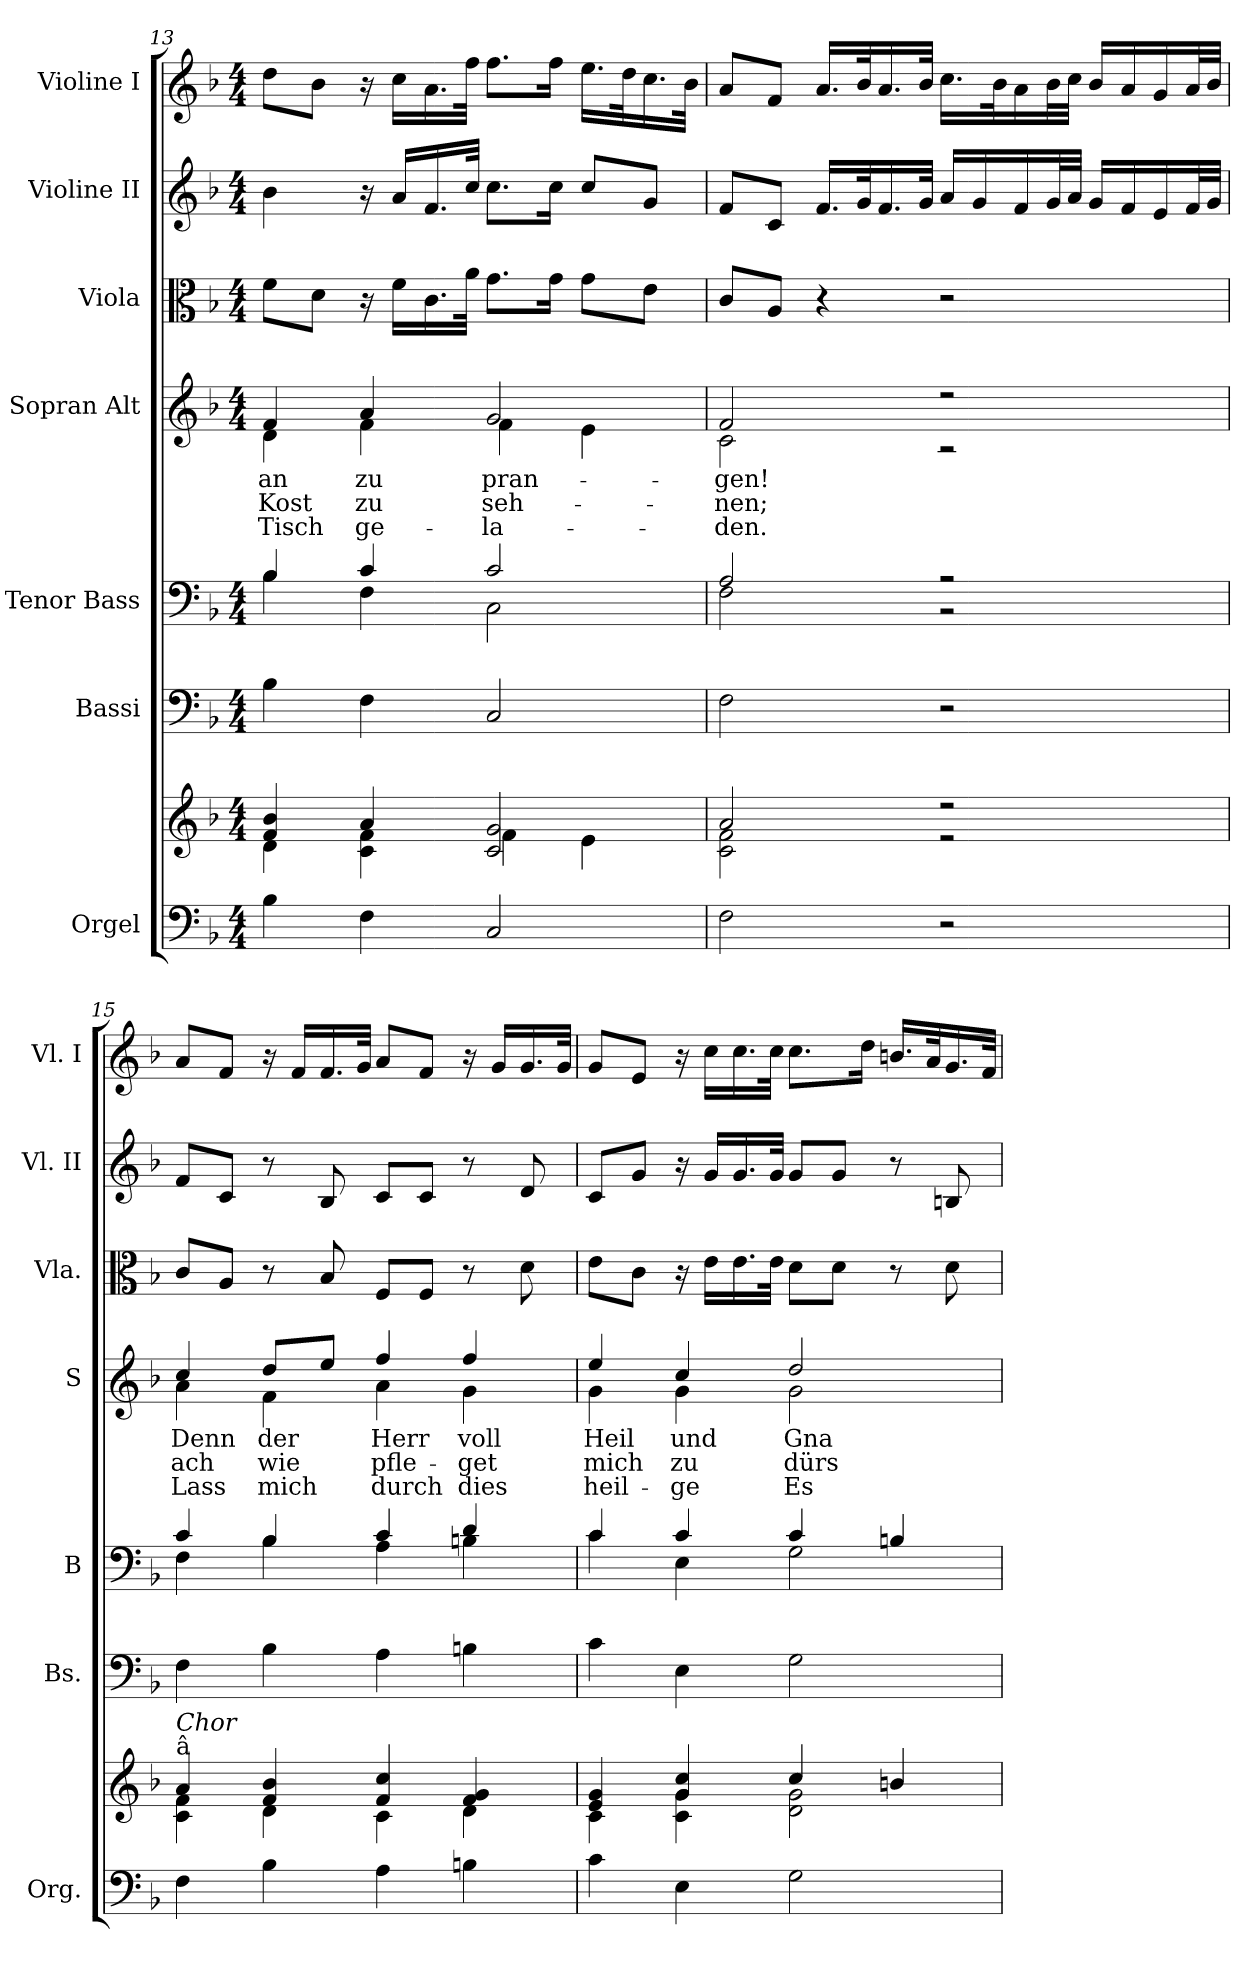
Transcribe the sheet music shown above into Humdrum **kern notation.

**kern	**kern	**kern	**kern	**kern	**text	**text	**text	**kern	**kern	**kern
*part7	*part7	*part6	*part5	*part4	*part4	*part4	*part4	*part3	*part2	*part1
*staff8	*staff7	*staff6	*staff5	*staff4	*staff4	*staff4	*staff4	*staff3	*staff2	*staff1
*I"Orgel	*	*I"Bassi	*I"Tenor Bass	*I"Sopran Alt	*	*	*	*I"Viola	*I"Violine II	*I"Violine I
*I'Org.	*	*I'Bs.	*I'B	*I'S	*	*	*	*I'Vla.	*I'Vl. II	*I'Vl. I
*clefF4	*clefG2	*clefF4	*clefF4	*clefG2	*	*	*	*clefC3	*clefG2	*clefG2
*k[b-]	*k[b-]	*k[b-]	*k[b-]	*k[b-]	*	*	*	*k[b-]	*k[b-]	*k[b-]
*F:	*F:	*F:	*F:	*F:	*	*	*	*F:	*F:	*F:
*M4/4	*M4/4	*M4/4	*M4/4	*M4/4	*	*	*	*M4/4	*M4/4	*M4/4
=13	=13	=13	=13	=13	=13	=13	=13	=13	=13	=13
*	*^	*	*^	*	*	*	*	*	*	*
!	!	!	!	!	!	!	!LO:LY:b	!LO:LY:b	!LO:LY:b	!	!	!
*	*	*	*	*	*	*^	*	*	*	*	*	*
4B-\	4f/ 4b-/	4d\	4B-\	4B-/	4B-\	4f/	4d\	an	Kost	Tisch	8f\L	4b-\	8dd\L
.	.	.	.	.	.	.	.	.	.	.	8d\J	.	8b-\J
!	!	!	!	!	!	!	!	!LO:LY:b	!LO:LY:b	!LO:LY:b	!	!	!
4F\	4a/	4c\ 4f\	4F\	4c/	4F\	4a/	4f\	zu	zu	ge-	16r	16r	16r
.	.	.	.	.	.	.	.	.	.	.	16f\LL	16a/LL	16cc\LL
.	.	.	.	.	.	.	.	.	.	.	16.c\	16.f/	16.a\
.	.	.	.	.	.	.	.	.	.	.	32a\JJk	32cc/JJk	32ff\JJk
!	!	!	!	!	!	!	!	!LO:LY:b	!LO:LY:b	!LO:LY:b	!	!	!
2C/	2c/ 2g/	4f\	2C/	2c/	2C\	2g/	4f\	pran-	seh-	-la-	8.g\L	8.cc\L	8.ff\L
.	.	.	.	.	.	.	.	.	.	.	16g\Jk	16cc\Jk	16ff\Jk
.	.	4e\	.	.	.	.	4e\	.	.	.	8g\L	8cc/L	16.ee\LL
.	.	.	.	.	.	.	.	.	.	.	.	.	32dd\k
.	.	.	.	.	.	.	.	.	.	.	8e\J	8g/J	16.cc\
.	.	.	.	.	.	.	.	.	.	.	.	.	32b-\JJk
=14	=14	=14	=14	=14	=14	=14	=14	=14	=14	=14	=14	=14	=14
!	!	!	!	!	!	!	!	!LO:LY:b	!LO:LY:b	!LO:LY:b	!	!	!
2F\	2a/	2c\ 2f\	2F\	2A/	2F\	2f/	2c\	-gen!	-nen;	-den.	8c/L	8f/L	8a/L
.	.	.	.	.	.	.	.	.	.	.	8A/J	8c/J	8f/J
.	.	.	.	.	.	.	.	.	.	.	4r	16.f/LL	16.a/LL
.	.	.	.	.	.	.	.	.	.	.	.	32g/k	32b-/k
.	.	.	.	.	.	.	.	.	.	.	.	16.f/	16.a/
.	.	.	.	.	.	.	.	.	.	.	.	32g/JJk	32b-/JJk
2r	2r	2r	2r	2r	2r	2r	2r	.	.	.	2r	16a/LL	16.cc\LL
.	.	.	.	.	.	.	.	.	.	.	.	16g/	.
.	.	.	.	.	.	.	.	.	.	.	.	.	32b-\k
.	.	.	.	.	.	.	.	.	.	.	.	16f/	16a\
.	.	.	.	.	.	.	.	.	.	.	.	32g/L	32b-\L
.	.	.	.	.	.	.	.	.	.	.	.	32a/JJJ	32cc\JJJ
.	.	.	.	.	.	.	.	.	.	.	.	16g/LL	16b-/LL
.	.	.	.	.	.	.	.	.	.	.	.	16f/	16a/
.	.	.	.	.	.	.	.	.	.	.	.	16e/	16g/
.	.	.	.	.	.	.	.	.	.	.	.	32f/L	32a/L
.	.	.	.	.	.	.	.	.	.	.	.	32g/JJJ	32b-/JJJ
!!LO:PB:g=z
=15	=15	=15	=15	=15	=15	=15	=15	=15	=15	=15	=15	=15	=15
!	!LO:TX:a:t=â	!	!	!	!	!	!	!	!	!	!	!	!
!	!LO:TX:a:i:t=Chor	!	!	!	!	!	!	!	!	!	!	!	!
!	!	!	!	!	!	!	!	!LO:LY:b	!LO:LY:b	!LO:LY:b	!	!	!
4F\	4a/	4c\ 4f\	4F\	4c/	4F\	4cc/	4a\	Denn	ach	Lass	8c/L	8f/L	8a/L
.	.	.	.	.	.	.	.	.	.	.	8A/J	8c/J	8f/J
!	!	!	!	!	!	!	!	!LO:LY:b	!LO:LY:b	!LO:LY:b	!	!	!
4B-\	4f/ 4b-/	4d\	4B-\	4B-/	4B-\	8dd/L	4f\	der	wie	mich	8r	8r	16r
.	.	.	.	.	.	.	.	.	.	.	.	.	16f/LL
.	.	.	.	.	.	8ee/J	.	.	.	.	8B-/	8B-/	16.f/
.	.	.	.	.	.	.	.	.	.	.	.	.	32g/JJk
!	!	!	!	!	!	!	!	!LO:LY:b	!LO:LY:b	!LO:LY:b	!	!	!
4A\	4f/ 4cc/	4c\	4A\	4c/	4A\	4ff/	4a\	Herr	pfle-	durch	8F/L	8c/L	8a/L
.	.	.	.	.	.	.	.	.	.	.	8F/J	8c/J	8f/J
!	!	!	!	!	!	!	!	!LO:LY:b	!LO:LY:b	!LO:LY:b	!	!	!
4Bn\	4f/ 4g/	4d\	4B\	4d/	4Bn\	4ff/	4g\	voll	-get	dies	8r	8r	16r
.	.	.	.	.	.	.	.	.	.	.	.	.	16g/LL
.	.	.	.	.	.	.	.	.	.	.	8d\	8d/	16.g/
.	.	.	.	.	.	.	.	.	.	.	.	.	32g/JJk
=16	=16	=16	=16	=16	=16	=16	=16	=16	=16	=16	=16	=16	=16
!	!	!	!	!	!	!	!	!LO:LY:b	!LO:LY:b	!LO:LY:b	!	!	!
4c\	4e/ 4g/	4c\	4c\	4c/	4c\	4ee/	4g\	Heil	mich	heil-	8e\L	8c/L	8g/L
.	.	.	.	.	.	.	.	.	.	.	8c\J	8g/J	8e/J
!	!	!	!	!	!	!	!	!LO:LY:b	!LO:LY:b	!LO:LY:b	!	!	!
4E\	4g/ 4cc/	4c\ 4g\	4E\	4c/	4E\	4cc/	4g\	und	zu	-ge	16r	16r	16r
.	.	.	.	.	.	.	.	.	.	.	16e\LL	16g/LL	16cc\LL
.	.	.	.	.	.	.	.	.	.	.	16.e\	16.g/	16.cc\
.	.	.	.	.	.	.	.	.	.	.	32e\JJk	32g/JJk	32cc\JJk
!	!	!	!	!	!	!	!	!LO:LY:b	!LO:LY:b	!LO:LY:b	!	!	!
2G\	4cc/	2d\ 2g\	2G\	4c/	2G\	2dd/	2g\	Gna-	dürs-	Es-	8d\L	8g/L	8.cc\L
.	.	.	.	.	.	.	.	.	.	.	8d\J	8g/J	.
.	.	.	.	.	.	.	.	.	.	.	.	.	16dd\Jk
.	4bn/	.	.	4Bn/	.	.	.	.	.	.	8r	8r	16.bn/LL
.	.	.	.	.	.	.	.	.	.	.	.	.	32a/k
.	.	.	.	.	.	.	.	.	.	.	8d\	8Bn/	16.g/
.	.	.	.	.	.	.	.	.	.	.	.	.	32f/JJk
*	*	*	*	*v	*v	*	*	*	*	*	*	*	*
*	*v	*v	*	*	*v	*v	*	*	*	*	*	*
=	=	=	=	=	=	=	=	=	=	=
*-	*-	*-	*-	*-	*-	*-	*-	*-	*-	*-
